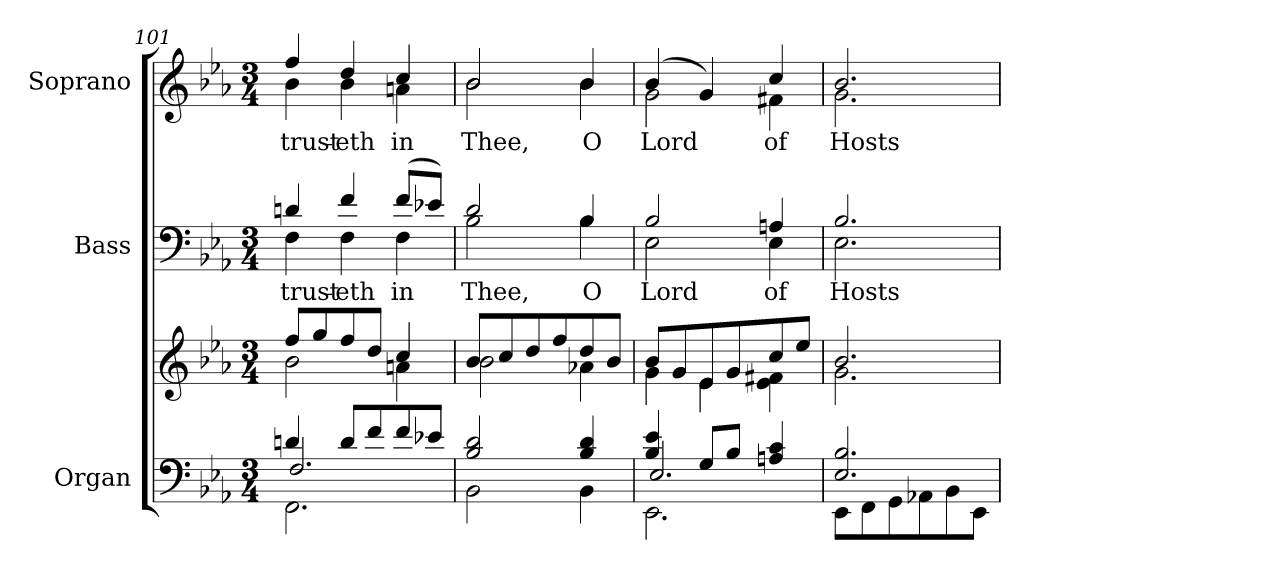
**kern	**kern	**kern	**text	**kern	**text
*part3	*part3	*part2	*part2	*part1	*part1
*staff4	*staff3	*staff2	*staff2	*staff1	*staff1
*I"Organ	*	*I"Bass	*	*I"Soprano	*
*I'Org.	*	*I'B.	*	*I'S.	*
*clefF4	*clefG2	*clefF4	*	*clefG2	*
*k[b-e-a-]	*k[b-e-a-]	*k[b-e-a-]	*	*k[b-e-a-]	*
*E-:	*E-:	*E-:	*	*E-:	*
*M3/4	*M3/4	*M3/4	*	*M3/4	*
=101	=101	=101	=101	=101	=101
*^	*^	*^	*	*	*
*	*^	*	*	*	*	*	*	*
!	!	!	!	!	!	!	!LO:LY:b:color=#000000	!	!
*	*	*	*	*	*	*	*	*^	*
!	!	!	!	!	!	!	!	!	!	!LO:LY:b:color=#000000
4dni/	2.FFi\	2.Fi/	8ffi/L	2b-i\	4dni/	4Fi\	trust-	4ffi/	4b-i\	trust-
.	.	.	8ggi/	.	.	.	.	.	.	.
!	!	!	!	!	!	!	!LO:LY:b:color=#000000	!	!	!
!	!	!	!	!	!	!	!	!	!	!LO:LY:b:color=#000000
8di/L	.	.	8ffi/	.	4fi/	4Fi\	-eth	4ddi/	4b-i\	-eth
8fi/	.	.	8ddi/J	.	.	.	.	.	.	.
!	!	!	!	!	!	!	!LO:LY:b:color=#000000	!	!	!
!	!	!	!	!	!	!	!	!	!	!LO:LY:b:color=#000000
8fi/	.	.	4cci/	4ani\	(8fi/L	4Fi\	in	4cci/	4ani\	in
8e-Xi/J	.	.	.	.	8e-Xi/J)	.	.	.	.	.
*	*v	*v	*	*	*	*	*	*	*	*
=102	=102	=102	=102	=102	=102	=102	=102	=102	=102
!	!	!	!	!	!	!LO:LY:b:color=#000000	!	!	!
!	!	!	!	!	!	!	!	!	!LO:LY:b:color=#000000
2B-i/ 2di	2BB-i\	8b-i/L	2b-i\	2di/	2B-i\	Thee,	2b-i/	2b-i\	Thee,
.	.	8cci/	.	.	.	.	.	.	.
.	.	8ddi/	.	.	.	.	.	.	.
.	.	8ffi/	.	.	.	.	.	.	.
!	!	!	!	!	!	!LO:LY:b:color=#000000	!	!	!
!	!	!	!	!	!	!	!	!	!LO:LY:b:color=#000000
4B-i/ 4di	4BB-i\	8ddi/	4a-Xi\	4B-i/	4B-i\	O	4b-i/	4b-i\	O
.	.	8b-i/J	.	.	.	.	.	.	.
=103	=103	=103	=103	=103	=103	=103	=103	=103	=103
*	*^	*	*	*	*	*	*	*	*
!	!	!	!	!	!	!	!LO:LY:b:color=#000000	!	!	!
!	!	!	!	!	!	!	!	!	!	!LO:LY:b:color=#000000
4B-i/ 4e-i	2.EE-i\	2.E-i/	8b-i/L	4gi\	2B-i/	2E-i\	Lord	(4b-i/	2gi\	Lord
.	.	.	8gi/	.	.	.	.	.	.	.
8Gi/L	.	.	8e-i/	4e-i\	.	.	.	4gi/)	.	.
8B-i/J	.	.	8gi/	.	.	.	.	.	.	.
!	!	!	!	!	!	!	!LO:LY:b:color=#000000	!	!	!
!	!	!	!	!	!	!	!	!	!	!LO:LY:b:color=#000000
4Ani/ 4ci	.	.	8cci/	4e-i\ 4f#Xi	4Ani/	4E-i\	of	4cci/	4f#Xi\	of
.	.	.	8ee-i/J	.	.	.	.	.	.	.
*	*v	*v	*	*	*	*	*	*	*	*
=104	=104	=104	=104	=104	=104	=104	=104	=104	=104
!	!	!	!	!	!	!LO:LY:b:color=#000000	!	!	!
!	!	!	!	!	!	!	!	!	!LO:LY:b:color=#000000
2.E-i/ 2.B-i	8EE-i\L	2.b-i/	2.gi\	2.B-i/	2.E-i\	Hosts	2.b-i/	2.gi\	Hosts
.	8FFi\	.	.	.	.	.	.	.	.
.	8GGi\	.	.	.	.	.	.	.	.
.	8AA-Xi\	.	.	.	.	.	.	.	.
.	8BB-i\	.	.	.	.	.	.	.	.
.	8EE-i\J	.	.	.	.	.	.	.	.
*v	*v	*	*	*v	*v	*	*v	*v	*
*	*v	*v	*	*	*	*
=	=	=	=	=	=
*-	*-	*-	*-	*-	*-
